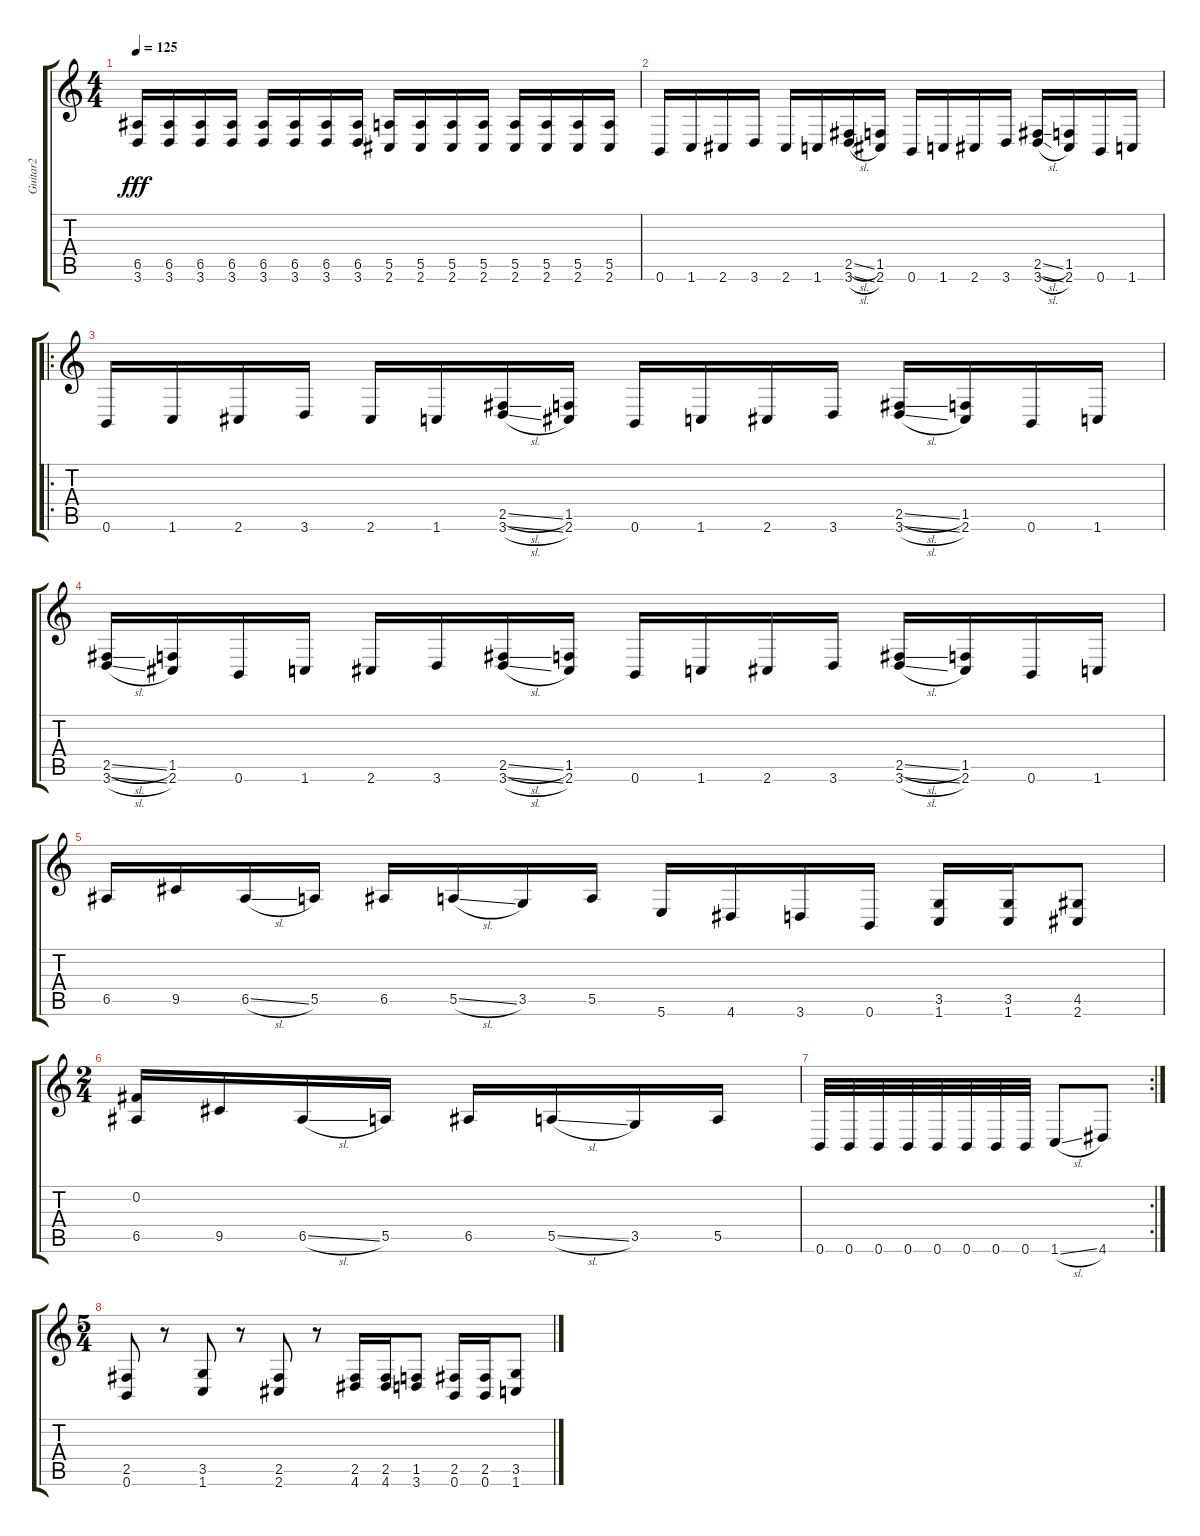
\track ("Guitar2" "Guitar2") {instrument distortionguitar}
\staff {score tabs}
\tuning (B3 Gb3 D3 A2 E2 B1) {hide}
\ts (4 4)
\tempo 125
\clef g2
\ks c
(6.5 3.6).16{dy fff} (6.5 3.6).16 (6.5 3.6).16 (6.5 3.6).16 (6.5 3.6).16 (6.5 3.6).16 (6.5 3.6).16 (6.5 3.6).16 (5.5 2.6).16 (5.5 2.6).16 (5.5 2.6).16 (5.5 2.6).16 (5.5 2.6).16 (5.5 2.6).16 (5.5 2.6).16 (5.5 2.6).16 |
0.6.16 1.6.16 2.6.16 3.6.16 2.6.16 1.6.16 (2.5{sl} 3.6{sl}).16 (1.5 2.6).16 0.6.16 1.6.16 2.6.16 3.6.16 (2.5{sl} 3.6{sl}).16 (1.5 2.6).16 0.6.16 1.6.16 |
\ro
0.6.16 1.6.16 2.6.16 3.6.16 2.6.16 1.6.16 (2.5{sl} 3.6{sl}).16 (1.5 2.6).16 0.6.16 1.6.16 2.6.16 3.6.16 (2.5{sl} 3.6{sl}).16 (1.5 2.6).16 0.6.16 1.6.16 |
(2.5{sl} 3.6{sl}).16 (1.5 2.6).16 0.6.16 1.6.16 2.6.16 3.6.16 (2.5{sl} 3.6{sl}).16 (1.5 2.6).16 0.6.16 1.6.16 2.6.16 3.6.16 (2.5{sl} 3.6{sl}).16 (1.5 2.6).16 0.6.16 1.6.16 |
6.5.16 9.5.16 6.5{sl}.16 5.5.16 6.5.16 5.5{sl}.16 3.5.16 5.5.16 5.6.16 4.6.16 3.6.16 0.6.16 (3.5 1.6).16 (3.5 1.6).16 (4.5 2.6).8 |
\ts (2 4)
(0.2 6.5).16 9.5.16 6.5{sl}.16 5.5.16 6.5.16 5.5{sl}.16 3.5.16 5.5.16 |
\rc 2
0.6.32 0.6.32 0.6.32 0.6.32 0.6.32 0.6.32 0.6.32 0.6.32 1.6{sl}.8 4.6.8 |
\ts (5 4)
(2.5 0.6).8 r.8 (3.5 1.6).8 r.8 (2.5 2.6).8 r.8 (2.5 4.6).16 (2.5 4.6).16 (1.5 3.6).8 (2.5 0.6).16 (2.5 0.6).16 (3.5 1.6).8
